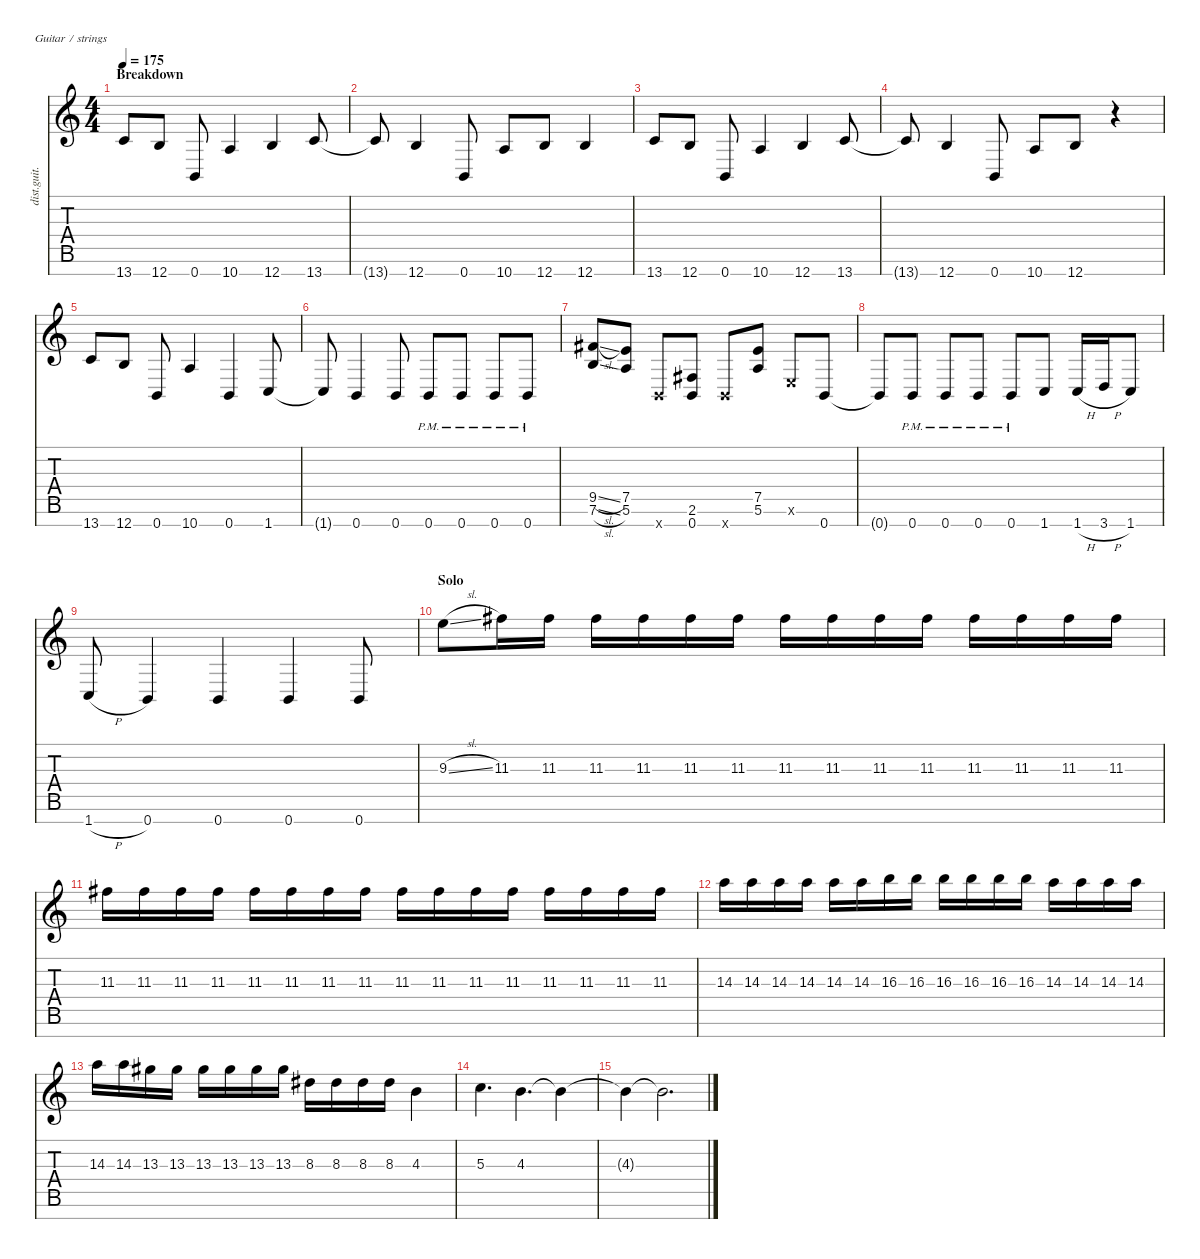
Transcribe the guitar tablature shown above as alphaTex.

\defaultSystemsLayout 4
\hideDynamics
\bracketExtendMode nobrackets
\track ("Distortion Guitar - Zoli" "dist.guit.") {instrument distortionguitar}
\staff {score tabs}
\tuning (E4 B3 G3 D3 A2 E2 B1)
\ts (4 4)
\section ("" "Breakdown")
\tempo 175
\clef g2
\ks c
13.7.8{dy ff} 12.7.8 0.7.8 10.7.4 12.7.4 13.7.8 |
13.7{t}.8 12.7.4 0.7.8 10.7.8 12.7.8 12.7.4 |
13.7.8 12.7.8 0.7.8 10.7.4 12.7.4 13.7.8 |
13.7{t}.8 12.7.4 0.7.8 10.7.8 12.7.8 r.4 |
13.7.8 12.7.8 0.7.8 10.7.4 0.7.4 1.7.8 |
1.7{t}.8 0.7.4 0.7.8 0.7{pm}.8 0.7{pm}.8 0.7{pm}.8 0.7{pm}.8 |
(7.6{sl} 9.5{sl acc #}).8 (5.6 7.5).8 0.7{x}.8 (0.7 2.6{acc #}).8 0.7{x}.8 (5.6 7.5).8 0.6{x}.8 0.7.8 |
0.7{t}.8 0.7{pm}.8 0.7{pm}.8 0.7{pm}.8 0.7{pm}.8{dy mf} 1.7.8 1.7{h}.16 3.7{h}.16 1.7.8 |
1.7{h}.8{dy ff} 0.7.4 0.7.4 0.7.4 0.7.8 |
\section ("" "Solo")
9.3{sl}.8 11.3{acc #}.16 11.3{acc #}.16 11.3{acc #}.16 11.3{acc #}.16 11.3{acc #}.16 11.3{acc #}.16 11.3{acc #}.16 11.3{acc #}.16 11.3{acc #}.16 11.3{acc #}.16 11.3{acc #}.16 11.3{acc #}.16 11.3{acc #}.16 11.3{acc #}.16 |
11.3{acc #}.16 11.3{acc #}.16 11.3{acc #}.16 11.3{acc #}.16 11.3{acc #}.16 11.3{acc #}.16 11.3{acc #}.16 11.3{acc #}.16 11.3{acc #}.16 11.3{acc #}.16 11.3{acc #}.16 11.3{acc #}.16 11.3{acc #}.16 11.3{acc #}.16 11.3{acc #}.16 11.3{acc #}.16 |
14.3.16 14.3.16 14.3.16 14.3.16 14.3.16 14.3.16 16.3.16 16.3.16 16.3.16 16.3.16 16.3.16 16.3.16 14.3.16 14.3.16 14.3.16 14.3.16 |
14.3.16 14.3.16 13.3{acc #}.16 13.3{acc #}.16 13.3{acc #}.16 13.3{acc #}.16 13.3{acc #}.16 13.3{acc #}.16 8.3{acc #}.16 8.3{acc #}.16 8.3{acc #}.16 8.3{acc #}.16 4.3.4 |
5.3.4{d} 4.3.4{d} 4.3{t}.4 |
4.3{t}.4 4.3{t}.2{d}
